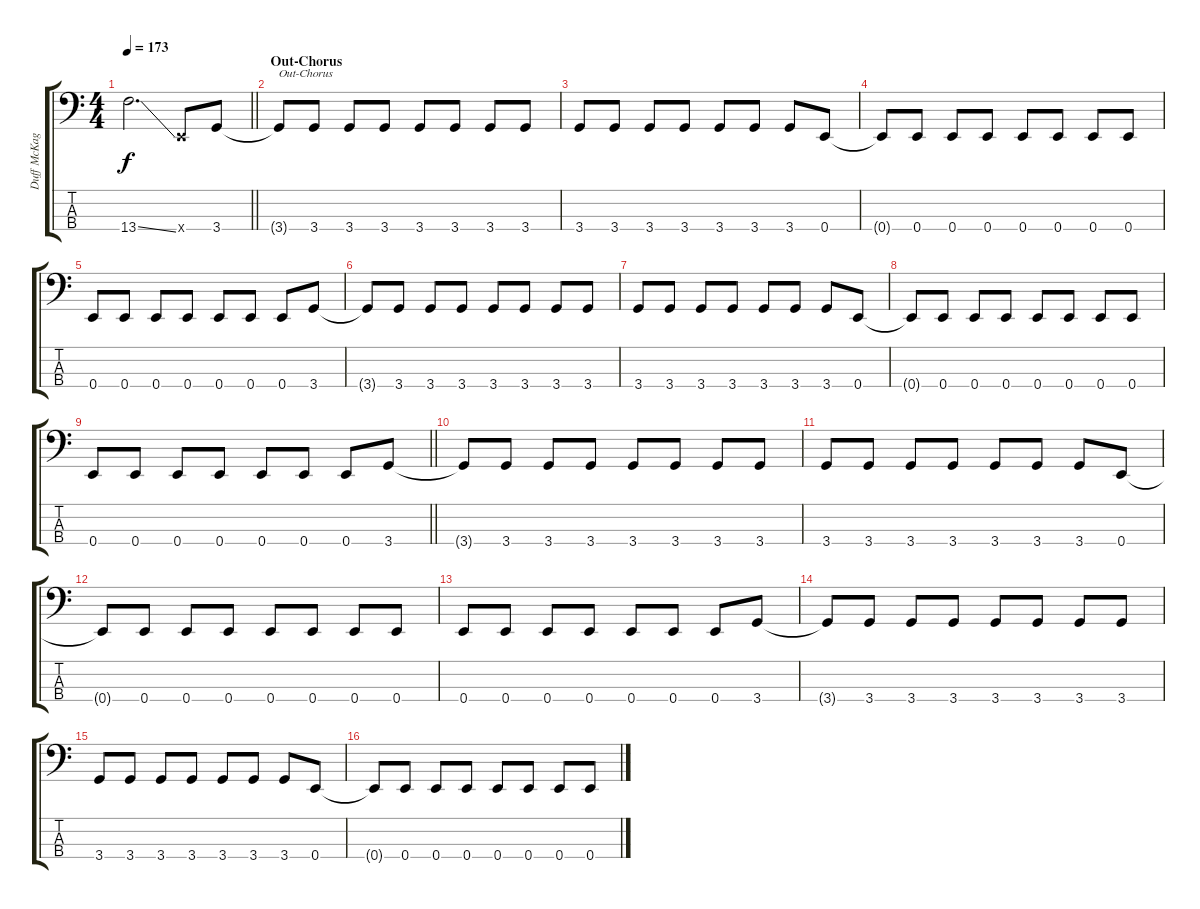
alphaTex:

\track ("Duff McKagan" "Duff McKag") {instrument electricbassfinger}
\staff {score tabs}
\tuning (G2 D2 A1 E1) {hide}
\ts (4 4)
\tempo 173
\clef f4
\barLineRight lightlight
\ks c
13.4{ss}.2{d dy f} 0.4{x}.8 3.4.8 |
\section ("" "Out-Chorus")
3.4{t}.8{txt "Out-Chorus"} 3.4.8 3.4.8 3.4.8 3.4.8 3.4.8 3.4.8 3.4.8 |
3.4.8 3.4.8 3.4.8 3.4.8 3.4.8 3.4.8 3.4.8 0.4.8 |
0.4{t}.8 0.4.8 0.4.8 0.4.8 0.4.8 0.4.8 0.4.8 0.4.8 |
0.4.8 0.4.8 0.4.8 0.4.8 0.4.8 0.4.8 0.4.8 3.4.8 |
3.4{t}.8 3.4.8 3.4.8 3.4.8 3.4.8 3.4.8 3.4.8 3.4.8 |
3.4.8 3.4.8 3.4.8 3.4.8 3.4.8 3.4.8 3.4.8 0.4.8 |
0.4{t}.8 0.4.8 0.4.8 0.4.8 0.4.8 0.4.8 0.4.8 0.4.8 |
\barLineRight lightlight
0.4.8 0.4.8 0.4.8 0.4.8 0.4.8 0.4.8 0.4.8 3.4.8 |
3.4{t}.8 3.4.8 3.4.8 3.4.8 3.4.8 3.4.8 3.4.8 3.4.8 |
3.4.8 3.4.8 3.4.8 3.4.8 3.4.8 3.4.8 3.4.8 0.4.8 |
0.4{t}.8 0.4.8 0.4.8 0.4.8 0.4.8 0.4.8 0.4.8 0.4.8 |
0.4.8 0.4.8 0.4.8 0.4.8 0.4.8 0.4.8 0.4.8 3.4.8 |
3.4{t}.8 3.4.8 3.4.8 3.4.8 3.4.8 3.4.8 3.4.8 3.4.8 |
3.4.8 3.4.8 3.4.8 3.4.8 3.4.8 3.4.8 3.4.8 0.4.8 |
0.4{t}.8 0.4.8 0.4.8 0.4.8 0.4.8 0.4.8 0.4.8 0.4.8
